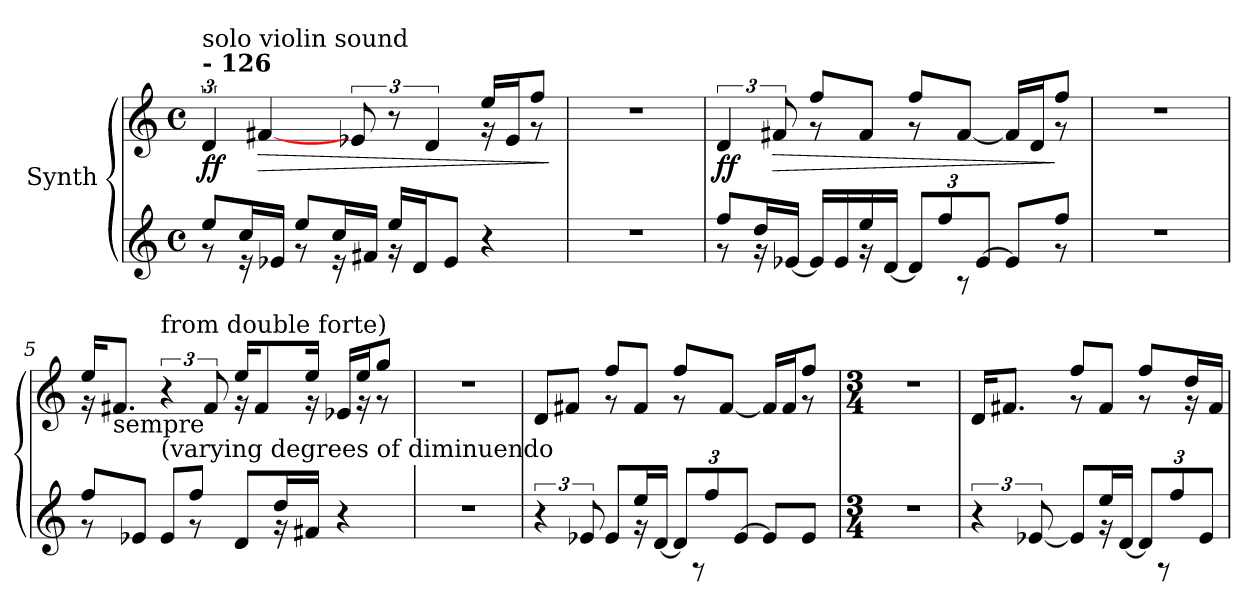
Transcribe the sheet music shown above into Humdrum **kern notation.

**kern	**kern	**dynam
*part1	*part1	*part1
*staff2	*staff1	*staff1/2
*I"Synth	*	*
*clefG2	*clefG2	*
*k[]	*k[]	*
*M4/4	*M4/4	*
*met(c)	*met(c)	*
*MM120	*MM120	*
=1	=1	=1
*^	*^	*
!	!	!LO:TX:a:B:t=- 126	!	!
!	!	!LO:TX:a:t=solo violin sound	!	!
!	!	!	!	!LO:DY:b
8ee/L	8r	6d/	2.ryy	ff
16cc/L	16r	.	.	.
!	!	!	!	!LO:HP:b
.	.	[4f#X/	.	>
16e-X/JJ	16ryy	.	.	.
8ee/L	8r	.	.	.
16cc/L	16r	.	.	.
.	.	12e-X/	.	.
16f#X/JJ	16ryy	.	.	.
16ee/LL	16r	12r	.	.
16d/J	4..ryy	.	.	.
.	.	6d/	.	.
8e-/J	.	.	.	.
4r	.	16ee/LL	16r	.
.	.	16e-/J	16ryy	.
.	.	8ff/J	8r	.
*v	*v	*	*	*
*	*v	*v	*
.	.	]
=2	=2	=2
1r	1r	.
=3	=3	=3
*^	*^	*
!	!	!	!	!LO:DY:b
8ff/L	8r	6d/	4ryy	ff
16dd/L	16r	.	.	.
!	!	!	!	!LO:HP:b
.	.	12f#X/	.	>
[16e-X/JJ	8.ryy	.	.	.
16e-/LL]	.	8ff/L	8r	.
16e-/	.	.	.	.
16ee/	16r	8f#/J	8ryy	.
[<16d/JJ	8.ryy	.	.	.
12d/L]	.	8ff/L	8r	.
12ff/	.	.	.	.
.	8r	[8f#/J	4ryy	.
[<12e-/J	.	.	.	.
8e-/L]	8ryy	16f#/LL]	.	.
.	.	16d/J	.	.
8ff/J	8r	8ff/J	8r	]
*v	*v	*	*	*
*	*v	*v	*
=4	=4	=4
1r	1r	.
!!LO:LB:g=z
=5	=5	=5
*^	*^	*
8ff/L	8r	16ee/KL	16r	.
!	!	!LO:TX:b:t=sempre	!	!
.	.	8.f#X/J	4..ryy	.
8e-X/J	4ryy	.	.	.
!	!	!LO:TX:b:t=(varying degrees of diminuendo	!	!
!	!	!LO:TX:t=from double forte)	!	!
8e-/L	.	6r	.	.
8ff/J	8r	.	.	.
.	.	12f#/	.	.
8d/L	8ryy	16ee/KL	16r	.
.	.	8f#/	8ryy	.
16dd/L	16r	.	.	.
16f#X/JJ	4ryy	16ee/Jk	16r	.
4r	.	16e-X/LL	16ryy	.
.	.	16ee/J	16r	.
.	.	8gg/J	8r	.
.	16ryy	.	.	.
*v	*v	*	*	*
*	*v	*v	*
=6	=6	=6
1r	1r	.
=7	=7	=7
*^	*^	*
6r	4.ryy	8d/L	4ryy	.
.	.	8f#X/J	.	.
12e-X/	.	.	.	.
8e-/L	.	8ff/L	8r	.
16ee/L	16r	8f#/J	8ryy	.
[16d/JJ	8ryy	.	.	.
12d/L]	.	8ff/L	8r	.
.	8r	.	.	.
12ff/	.	.	.	.
.	.	[8f#/J	4ryy	.
[12e-/J	.	.	.	.
.	4ryy	.	.	.
8e-/L]	.	16f#/LL]	.	.
.	.	16f#/J	.	.
8e-/J	.	8ff/J	8r	.
.	16ryy	.	.	.
*v	*v	*	*	*
*	*v	*v	*
=8	=8	=8
*M3/4	*M3/4	*
2.r	2.r	.
=9	=9	=9
*^	*^	*
6r	4.ryy	16d/KL	4ryy	.
.	.	8.f#X/J	.	.
[12e-X/	.	.	.	.
8e-/L]	.	8ff/L	8r	.
16ee/L	16r	8f#/J	8ryy	.
[16d/JJ	8ryy	.	.	.
12d/L]	.	8ff/L	8r	.
.	8r	.	.	.
12ff/	.	.	.	.
.	.	16dd/L	16r	.
12e-/J	.	.	.	.
.	16ryy	16f#/JJ	16ryy	.
*v	*v	*	*	*
*	*v	*v	*
=	=	=
*-	*-	*-
